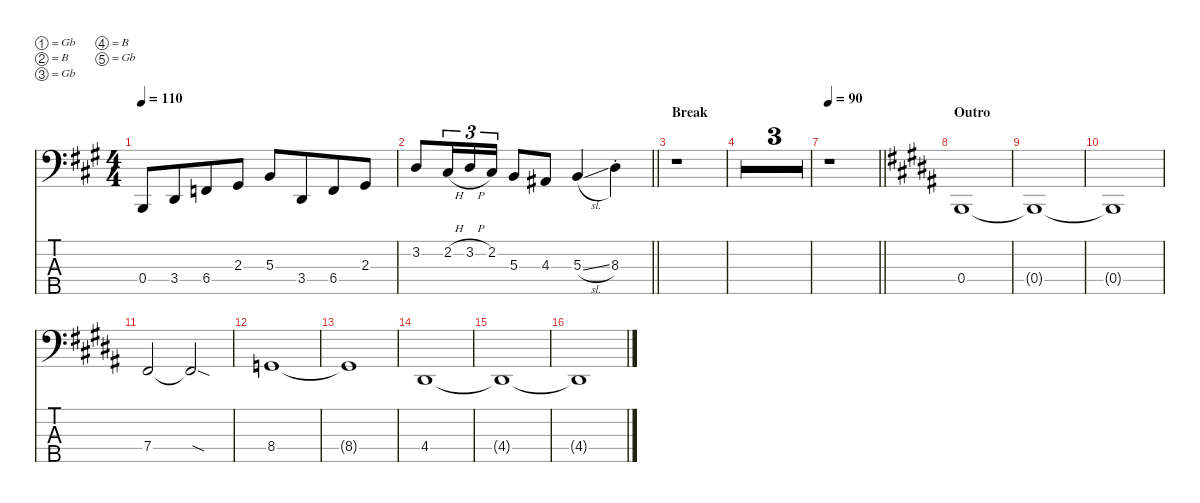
\defaultSystemsLayout 4
\hideDynamics
\bracketExtendMode nobrackets
\singleTrackTrackNamePolicy hidden
\multiTrackTrackNamePolicy hidden
\firstSystemTrackNameMode fullname
\firstSystemTrackNameOrientation horizontal
\otherSystemsTrackNameOrientation horizontal
\track ("Bass" "Bass") {multiBarRest instrument electricbassfinger}
\staff {score tabs}
\tuning (Gb2 B1 Gb1 B0 Gb0)
\ts (4 4)
\tempo 110
\clef f4
\ks a
0.4{acc forcenatural}.8{dy f beam merge} 3.4{acc forcenatural}.8{beam merge} 6.4{acc forcenatural}.8{beam merge} 2.3{acc #}.8 5.3{acc forcenatural}.8{beam merge} 3.4{acc forcenatural}.8{beam merge} 6.4{acc forcenatural}.8{beam merge} 2.3{acc #}.8 |
\barLineRight lightlight
3.2{acc forcenatural}.8{beam merge} 2.2{h acc #}.16{tu (3 2)} 3.2{h acc forcenatural}.16{tu (3 2)} 2.2{acc #}.16{tu (3 2)} 5.3{acc forcenatural}.8 4.3{acc #}.8 5.3{sl acc forcenatural}.4 8.3{st acc forcenatural}.4 |
\section ("" "Break")
r.1 |
r.4 r.2{d} |
r.1 |
r.1 |
\tempo 90
\barLineRight lightlight
r.1 |
\section ("" "Outro")
\ks b
0.4{acc forcenatural}.1 |
0.4{t acc forcenatural}.1 |
0.4{t acc forcenatural}.1 |
7.4{acc #}.2 7.4{sod t acc #}.2 |
8.4{acc forcenatural}.1 |
8.4{t acc forcenatural}.1 |
4.4{acc #}.1 |
4.4{t acc #}.1 |
4.4{t acc #}.1
